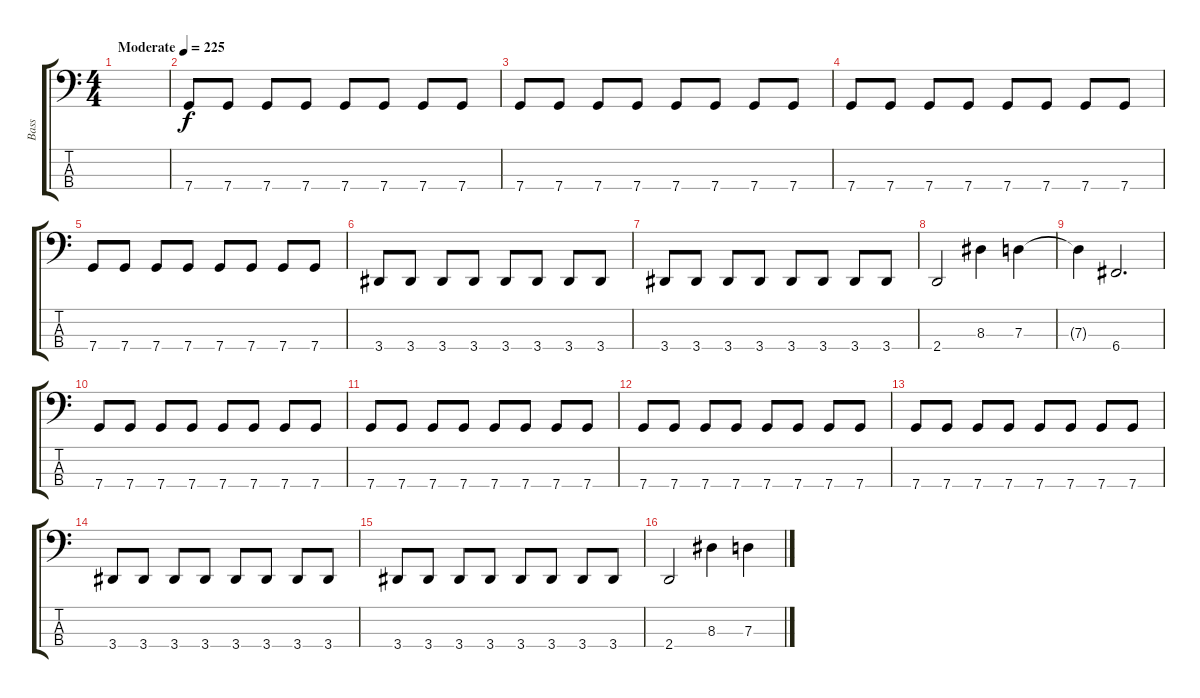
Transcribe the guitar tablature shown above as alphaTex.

\track ("Bass" "Bass") {instrument electricbasspick}
\staff {score tabs}
\tuning (F2 C2 G1 C1) {hide}
\ts (4 4)
\tempo (225 "Moderate")
\clef f4
\ks c
|
7.4.8 7.4.8 7.4.8 7.4.8 7.4.8 7.4.8 7.4.8 7.4.8 |
7.4.8 7.4.8 7.4.8 7.4.8 7.4.8 7.4.8 7.4.8 7.4.8 |
7.4.8 7.4.8 7.4.8 7.4.8 7.4.8 7.4.8 7.4.8 7.4.8 |
7.4.8 7.4.8 7.4.8 7.4.8 7.4.8 7.4.8 7.4.8 7.4.8 |
3.4.8 3.4.8 3.4.8 3.4.8 3.4.8 3.4.8 3.4.8 3.4.8 |
3.4.8 3.4.8 3.4.8 3.4.8 3.4.8 3.4.8 3.4.8 3.4.8 |
2.4.2 8.3.4 7.3.4 |
7.3{t}.4 6.4.2{d} |
7.4.8 7.4.8 7.4.8 7.4.8 7.4.8 7.4.8 7.4.8 7.4.8 |
7.4.8 7.4.8 7.4.8 7.4.8 7.4.8 7.4.8 7.4.8 7.4.8 |
7.4.8 7.4.8 7.4.8 7.4.8 7.4.8 7.4.8 7.4.8 7.4.8 |
7.4.8 7.4.8 7.4.8 7.4.8 7.4.8 7.4.8 7.4.8 7.4.8 |
3.4.8 3.4.8 3.4.8 3.4.8 3.4.8 3.4.8 3.4.8 3.4.8 |
3.4.8 3.4.8 3.4.8 3.4.8 3.4.8 3.4.8 3.4.8 3.4.8 |
2.4.2 8.3.4 7.3.4
